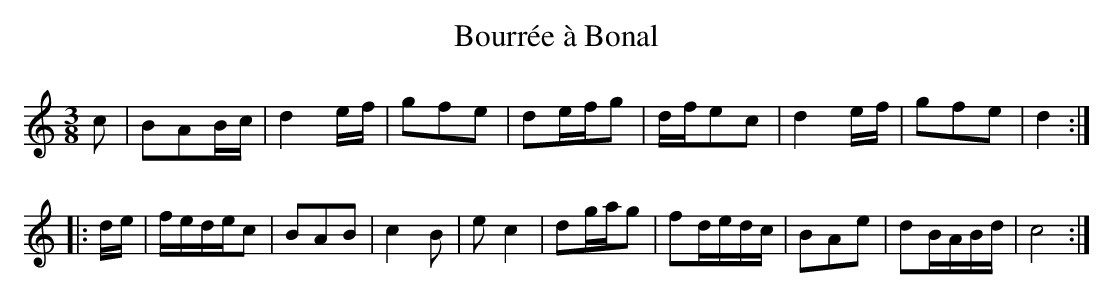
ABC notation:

X:1
T:Bourrée à Bonal
M:3/8
L:1/8
K:C
c|BAB/c/|d2e/f/|gfe|de/f/g|\
d/f/ec|d2e/f/|gfe|d2:|
|:d/e/|f/e/d/e/c|BAB|c2B|ec2|dg/a/g|\
fd/e/d/c/|BAe|dB/A/B/d/|c4:|
